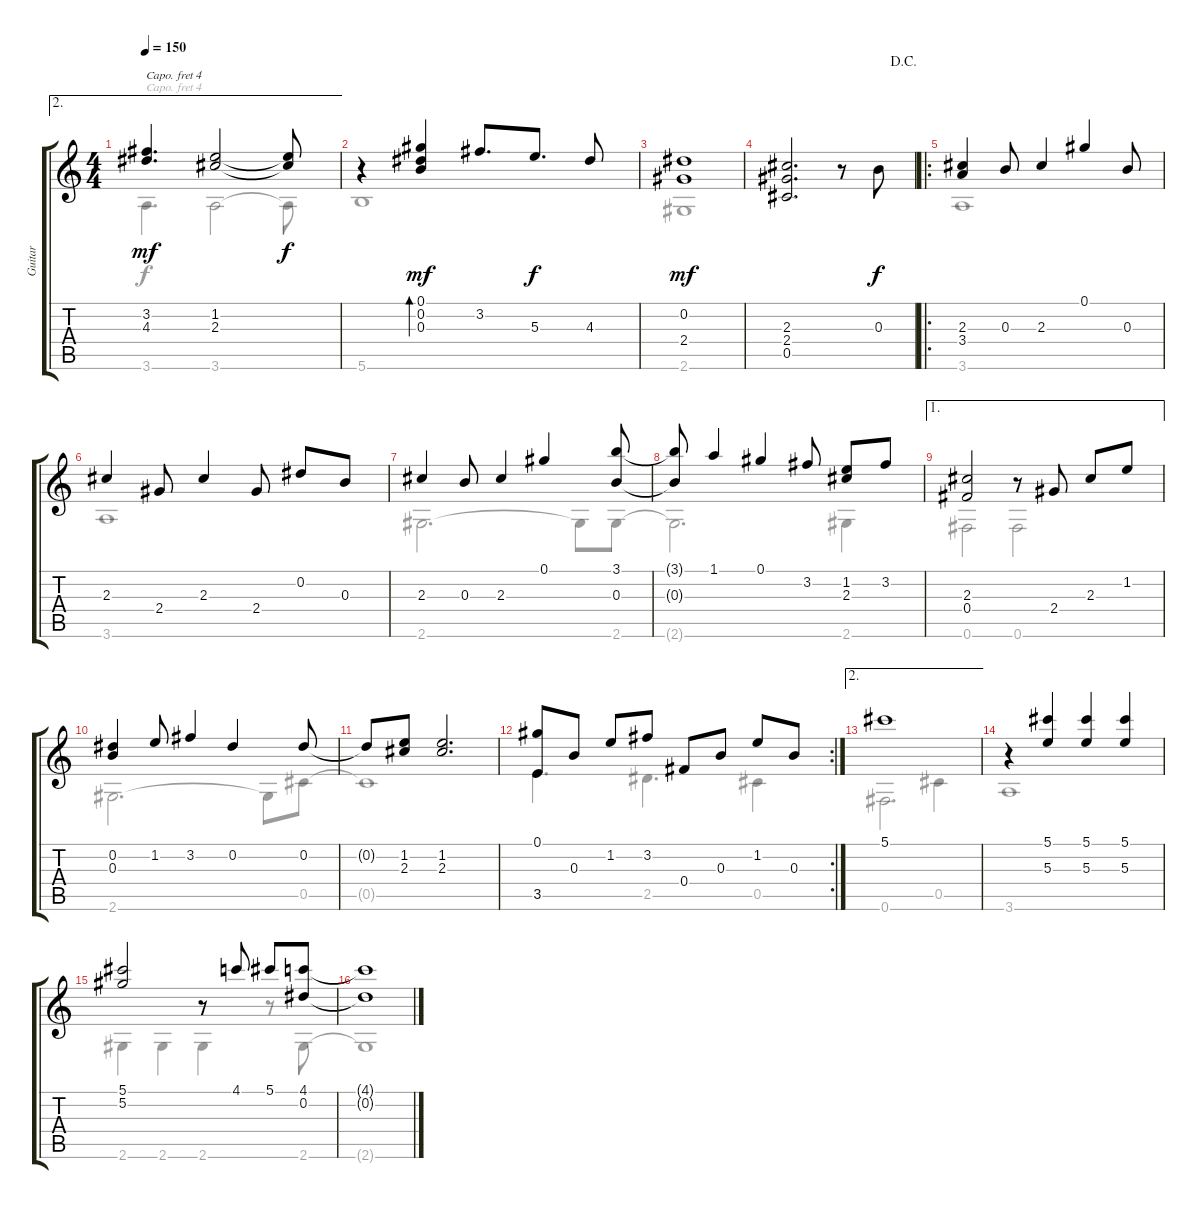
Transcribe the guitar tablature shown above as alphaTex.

\track ("Guitar" "Guitar") {instrument acousticguitarsteel}
\staff {score tabs}
\capo 4
\tuning (E4 B3 G3 D3 A2 D2) {hide}
\voice
\ae 2
\ts (4 4)
\tempo 150
\clef g2
\ks c
(3.2 4.3).4{d dy mf} (1.2 2.3).2 (1.2{t} 2.3{t}).8{dy f} |
r.4 (0.1 0.2 0.3).4{bd 240 dy mf} 3.2.8{d} 5.3.8{d dy f} 4.3.8 |
(0.2 2.4).1{dy mf} |
\jump dacapo
(2.3 2.4 0.5).2{d} r.8 0.3.8{dy f} |
\ro
(2.3 3.4).4 0.3.8 2.3.4 0.1.4 0.3.8 |
2.3.4 2.4.8 2.3.4 2.4.8 0.2.8 0.3.8 |
2.3.4 0.3.8 2.3.4 0.1.4 (3.1 0.3).8 |
(3.1{t} 0.3{t}).8 1.1.4 0.1.4 3.2.8 (1.2 2.3).8 3.2.8 |
\ae 1
(2.3 0.4).2 r.8 2.4.8 2.3.8 1.2.8 |
(0.2 0.3).4 1.2.8 3.2.4 0.2.4 0.2.8 |
0.2{t}.8 (1.2 2.3).8 (1.2 2.3).2{d} |
\rc 2
(0.1 3.5).8 0.3.8 1.2.8 3.2.8 0.4.8 0.3.8 1.2.8 0.3.8 |
\ae 2
5.1.1 |
r.4 (5.1 5.3).4 (5.1 5.3).4 (5.1 5.3).4 |
(5.1 5.2).2 r.8 4.1.8 5.1.8 (4.1 0.2).8 |
(4.1{t} 0.2{t}).1
\voice
\clef g2
\ottava regular
\simile none
\ks c
3.6.4{d dy f} 3.6.2 3.6{t}.8 |
5.6.1 |
2.6.1 |
|
3.6.1 |
3.6.1 |
2.6.2{d} 2.6{t}.8 2.6.8 |
2.6{t}.2{d} 2.6.4 |
0.6.2 0.6.2 |
2.6.2{d} 2.6{t}.8 0.5.8 |
0.5{t}.1 |
3.5.4{d} 2.5.4{d} 0.5.4 |
0.6.2{d} 0.5.4 |
3.6.1 |
2.6.4 2.6.4 2.6.4 r.8 2.6.8 |
2.6{t}.1
